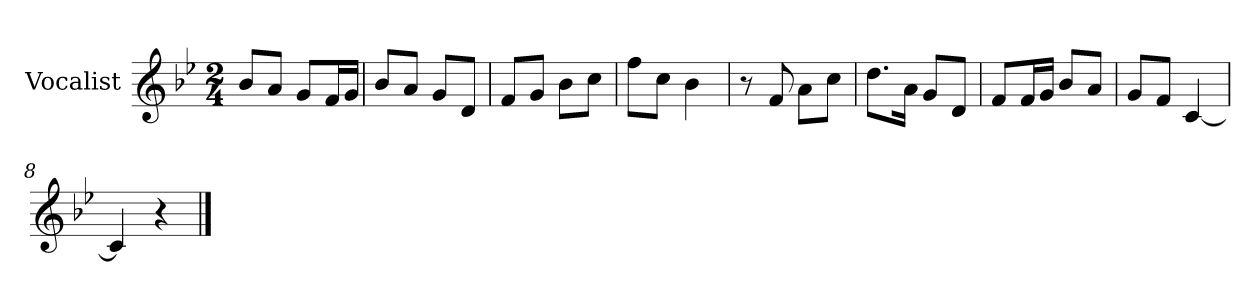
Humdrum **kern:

**kern
*part1
*staff1
*I"Vocalist
*k[b-e-]
*B-:
*M2/4
=
8b-L
8aJ
8gL
16fL
16gJJ
=1
8b-L
8aJ
8gL
8dJ
=2
8fL
8gJ
8b-L
8ccJ
=3
8ffL
8ccJ
4b-
=4
8r
8f
8aL
8ccJ
=5
8.ddL
16aJk
8gL
8dJ
=6
8fL
16fL
16gJJ
8b-L
8aJ
=7
8gL
8fJ
[4c
=8
4c]
4r
==
*-
